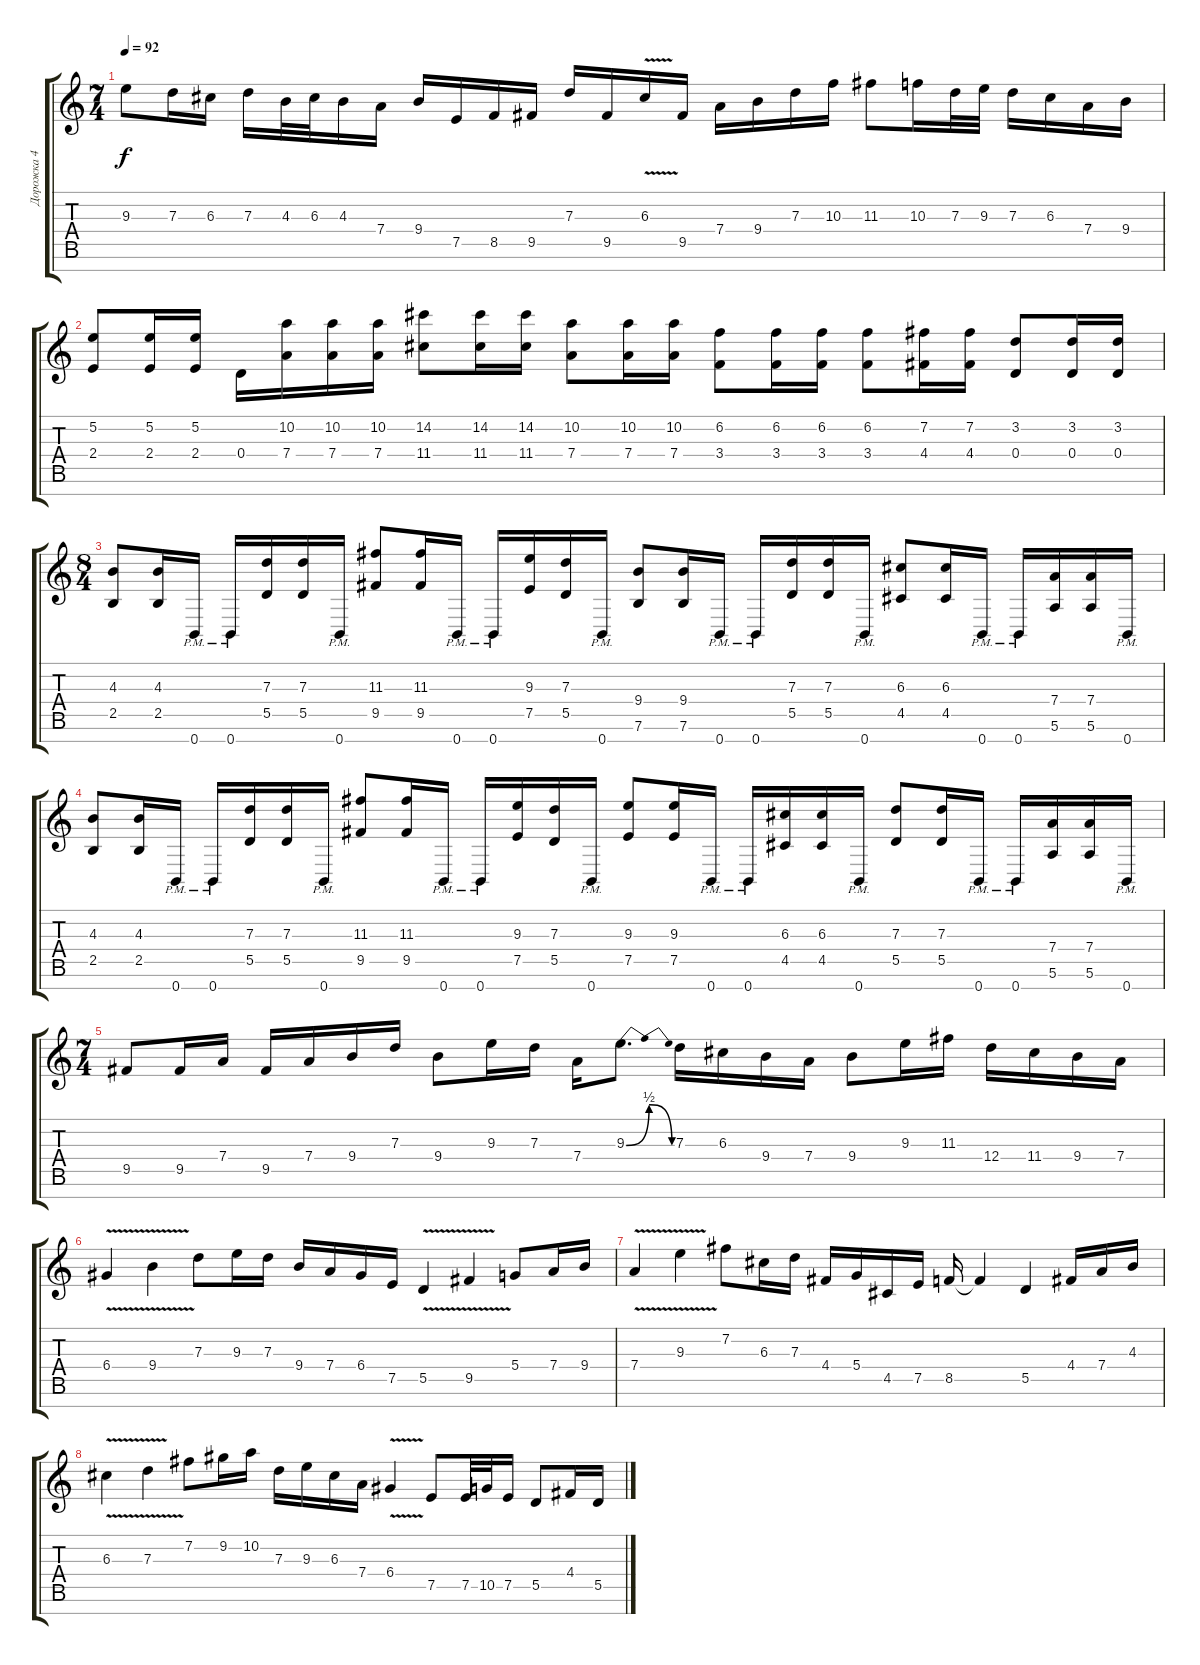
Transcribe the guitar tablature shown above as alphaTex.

\track ("Дорожка 4" "Дорожка 4") {instrument distortionguitar}
\staff {score tabs}
\tuning (E4 B3 G3 D3 A2 E2 B1) {hide}
\ts (7 4)
\tempo 92
\clef g2
\ks c
9.3.8{dy f} 7.3.16 6.3.16 7.3.16 4.3.32 6.3.32 4.3.16 7.4.16 9.4.16 7.5.16 8.5.16 9.5.16 7.3.16 9.5.16 6.3{v}.16 9.5.16 7.4.16 9.4.16 7.3.16 10.3.16 11.3.8 10.3.16 7.3.32 9.3.32 7.3.16 6.3.16 7.4.16 9.4.16 |
(5.2 2.4).8 (5.2 2.4).16 (5.2 2.4).16 0.4.16 (10.2 7.4).16 (10.2 7.4).16 (10.2 7.4).16 (14.2 11.4).8 (14.2 11.4).16 (14.2 11.4).16 (10.2 7.4).8 (10.2 7.4).16 (10.2 7.4).16 (6.2 3.4).8 (6.2 3.4).16 (6.2 3.4).16 (6.2 3.4).8 (7.2 4.4).16 (7.2 4.4).16 (3.2 0.4).8 (3.2 0.4).16 (3.2 0.4).16 |
\ts (8 4)
(4.3 2.5).8 (4.3 2.5).16 0.7{pm}.16 0.7{pm}.16 (7.3 5.5).16 (7.3 5.5).16 0.7{pm}.16 (11.3 9.5).8 (11.3 9.5).16 0.7{pm}.16 0.7{pm}.16 (9.3 7.5).16 (7.3 5.5).16 0.7{pm}.16 (9.4 7.6).8 (9.4 7.6).16 0.7{pm}.16 0.7{pm}.16 (7.3 5.5).16 (7.3 5.5).16 0.7{pm}.16 (6.3 4.5).8 (6.3 4.5).16 0.7{pm}.16 0.7{pm}.16 (7.4 5.6).16 (7.4 5.6).16 0.7{pm}.16 |
(4.3 2.5).8 (4.3 2.5).16 0.7{pm}.16 0.7{pm}.16 (7.3 5.5).16 (7.3 5.5).16 0.7{pm}.16 (11.3 9.5).8 (11.3 9.5).16 0.7{pm}.16 0.7{pm}.16 (9.3 7.5).16 (7.3 5.5).16 0.7{pm}.16 (9.3 7.5).8 (9.3 7.5).16 0.7{pm}.16 0.7{pm}.16 (6.3 4.5).16 (6.3 4.5).16 0.7{pm}.16 (7.3 5.5).8 (7.3 5.5).16 0.7{pm}.16 0.7{pm}.16 (7.4 5.6).16 (7.4 5.6).16 0.7{pm}.16 |
\ts (7 4)
9.5.8 9.5.16 7.4.16 9.5.16 7.4.16 9.4.16 7.3.16 9.4.8 9.3.16 7.3.16 7.4.16 9.3{be (bendrelease 0 0 30 2 30 2 60 0)}.8{d} 7.3.16 6.3.16 9.4.16 7.4.16 9.4.8 9.3.16 11.3.16 12.4.16 11.4.16 9.4.16 7.4.16 |
6.4{v}.4 9.4{v}.4 7.3.8 9.3.16 7.3.16 9.4.16 7.4.16 6.4.16 7.5.16 5.5{v}.4 9.5{v}.4 5.4.8 7.4.16 9.4.16 |
7.4{v}.4 9.3{v}.4 7.2.8 6.3.16 7.3.16 4.4.16 5.4.16 4.5.16 7.5.16 8.5.16 8.5{t}.4 5.5.4 4.4.16 7.4.16 4.3.16 |
6.3{v}.4 7.3{v}.4 7.2.8 9.2.16 10.2.16 7.3.16 9.3.16 6.3.16 7.4.16 6.4{v}.4 7.5.8 7.5.32 10.5.32 7.5.16 5.5.8 4.4.16 5.5.16
